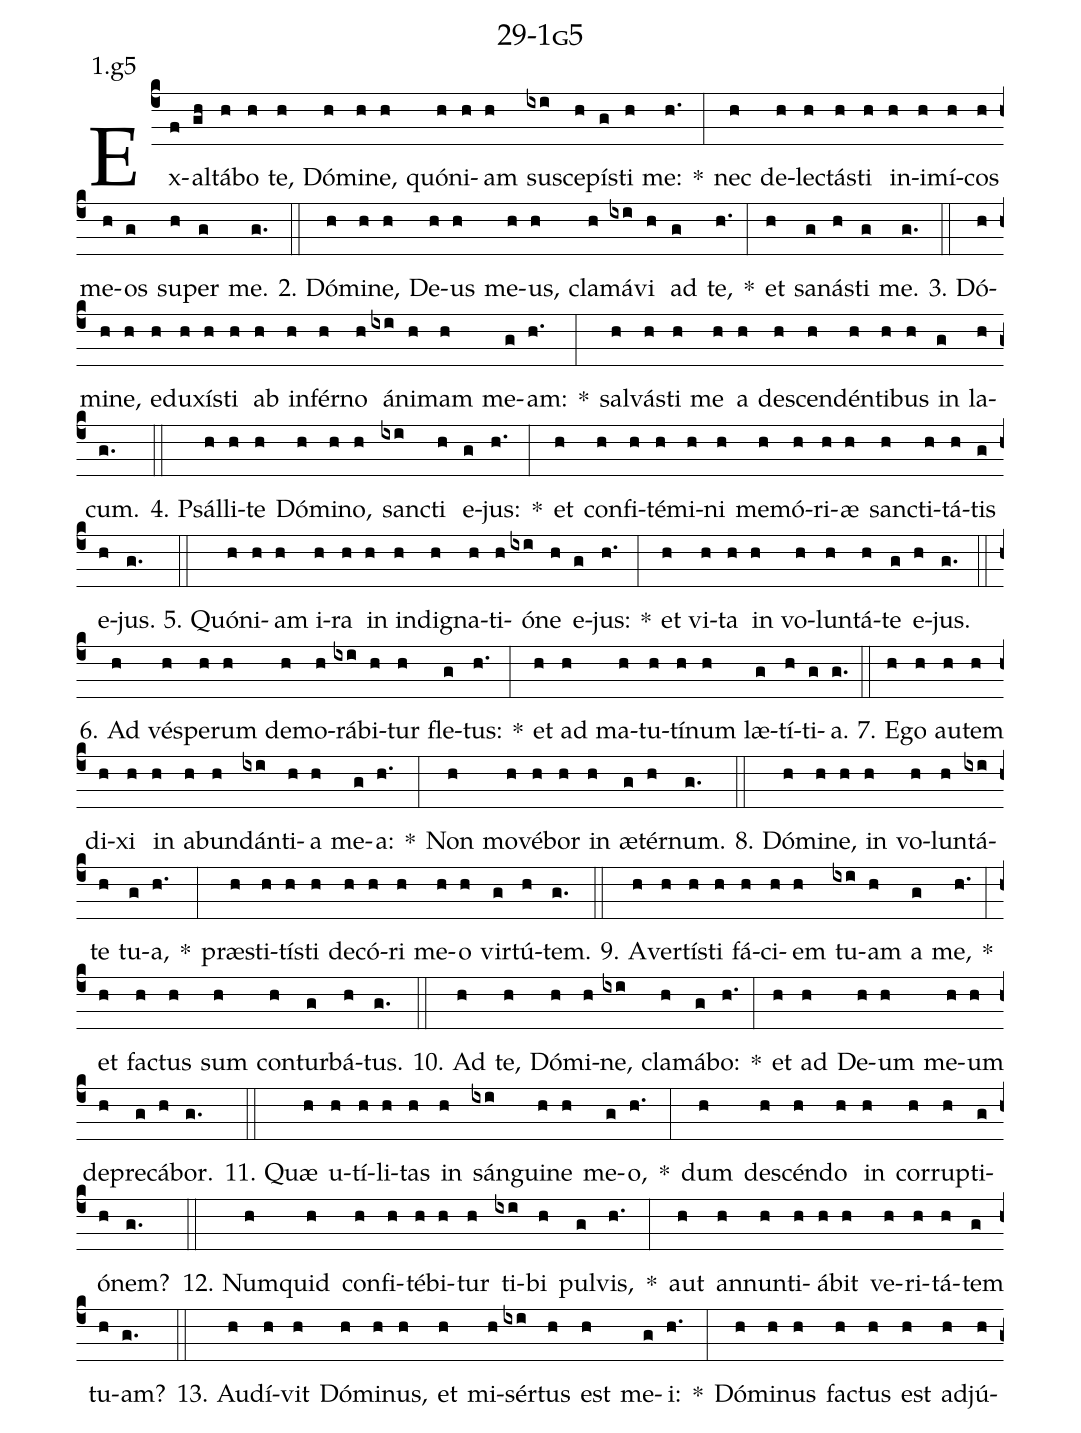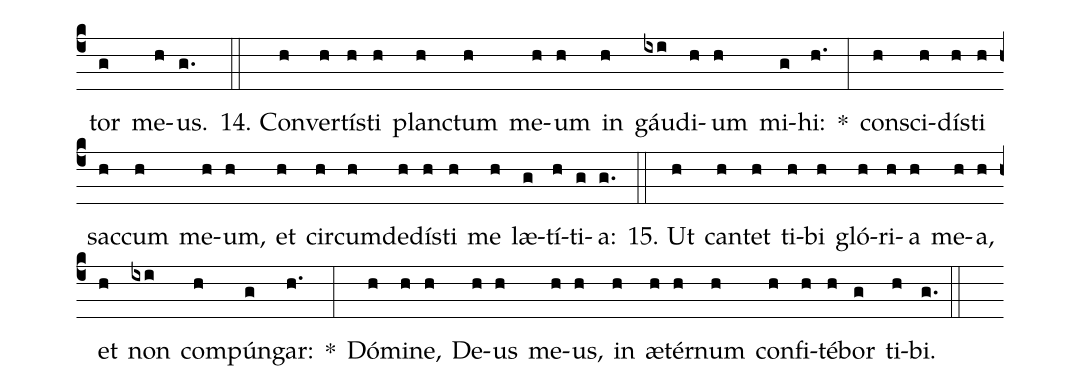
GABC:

name: 29-1g5;
annotation: 1.g5;
%%
(c4)Ex(f)al(gh)tá(h)bo(h) te,(h) Dó(h)mi(h)ne,(h) quón(h)i(h)am(h) su(ixi)sce(h)pís(g)ti(h) me:(h.) *(:) nec(h) de(h)lec(h)tás(h)ti(h) in(h)i(h)mí(h)cos(h) me(h)os(g) su(h)per(g) me.(g.) (::)
2. Dó(h)mi(h)ne,(h) De(h)us(h) me(h)us,(h) cla(h)má(ixi)vi(h) ad(g) te,(h.) *(:) et(h) sa(g)nás(h)ti(g) me.(g.) (::)
3. Dó(h)mi(h)ne,(h) e(h)du(h)xís(h)ti(h) ab(h) in(h)fér(h)no(h) á(ixi)ni(h)mam(h) me(g)am:(h.) *(:) sal(h)vás(h)ti(h) me(h) a(h) de(h)scen(h)dén(h)ti(h)bus(h) in(g) la(h)cum.(g.) (::)
4. Psál(h)li(h)te(h) Dó(h)mi(h)no,(h) sanc(ixi)ti(h) e(g)jus:(h.) *(:) et(h) con(h)fi(h)té(h)mi(h)ni(h) me(h)mó(h)ri(h)æ(h) sanc(h)ti(h)tá(h)tis(g) e(h)jus.(g.) (::)
5. Quón(h)i(h)am(h) i(h)ra(h) in(h) in(h)di(h)gna(h)ti(h)ó(ixi)ne(h) e(g)jus:(h.) *(:) et(h) vi(h)ta(h) in(h) vo(h)lun(h)tá(h)te(g) e(h)jus.(g.) (::)
6. Ad(h) vés(h)pe(h)rum(h) de(h)mo(h)rá(ixi)bi(h)tur(h) fle(g)tus:(h.) *(:) et(h) ad(h) ma(h)tu(h)tí(h)num(h) læ(g)tí(h)ti(g)a.(g.) (::)
7. E(h)go(h) au(h)tem(h) di(h)xi(h) in(h) ab(h)un(h)dán(ixi)ti(h)a(h) me(g)a:(h.) *(:) Non(h) mo(h)vé(h)bor(h) in(h) æ(g)tér(h)num.(g.) (::)
8. Dó(h)mi(h)ne,(h) in(h) vo(h)lun(h)tá(ixi)te(h) tu(g)a,(h.) *(:) præ(h)sti(h)tís(h)ti(h) de(h)có(h)ri(h) me(h)o(h) vir(g)tú(h)tem.(g.) (::)
9. A(h)ver(h)tís(h)ti(h) fá(h)ci(h)em(h) tu(ixi)am(h) a(g) me,(h.) *(:) et(h) fac(h)tus(h) sum(h) con(h)tur(g)bá(h)tus.(g.) (::)
10. Ad(h) te,(h) Dó(h)mi(h)ne,(ixi) cla(h)má(g)bo:(h.) *(:) et(h) ad(h) De(h)um(h) me(h)um(h) de(h)pre(g)cá(h)bor.(g.) (::)
11. Quæ(h) u(h)tí(h)li(h)tas(h) in(h) sán(ixi)gui(h)ne(h) me(g)o,(h.) *(:) dum(h) de(h)scén(h)do(h) in(h) cor(h)rup(h)ti(g)ó(h)nem?(g.) (::)
12. Num(h)quid(h) con(h)fi(h)té(h)bi(h)tur(h) ti(ixi)bi(h) pul(g)vis,(h.) *(:) aut(h) an(h)nun(h)ti(h)á(h)bit(h) ve(h)ri(h)tá(h)tem(g) tu(h)am?(g.) (::)
13. Au(h)dí(h)vit(h) Dó(h)mi(h)nus,(h) et(h) mi(h)sér(ixi)tus(h) est(h) me(g)i:(h.) *(:) Dó(h)mi(h)nus(h) fac(h)tus(h) est(h) ad(h)jú(h)tor(g) me(h)us.(g.) (::)
14. Con(h)ver(h)tís(h)ti(h) planc(h)tum(h) me(h)um(h) in(h) gáu(ixi)di(h)um(h) mi(g)hi:(h.) *(:) con(h)sci(h)dís(h)ti(h) sac(h)cum(h) me(h)um,(h) et(h) cir(h)cum(h)de(h)dís(h)ti(h) me(h) læ(g)tí(h)ti(g)a:(g.) (::)
15. Ut(h) can(h)tet(h) ti(h)bi(h) gló(h)ri(h)a(h) me(h)a,(h) et(h) non(ixi) com(h)pún(g)gar:(h.) *(:) Dó(h)mi(h)ne,(h) De(h)us(h) me(h)us,(h) in(h) æ(h)tér(h)num(h) con(h)fi(h)té(h)bor(g) ti(h)bi.(g.) (::)
